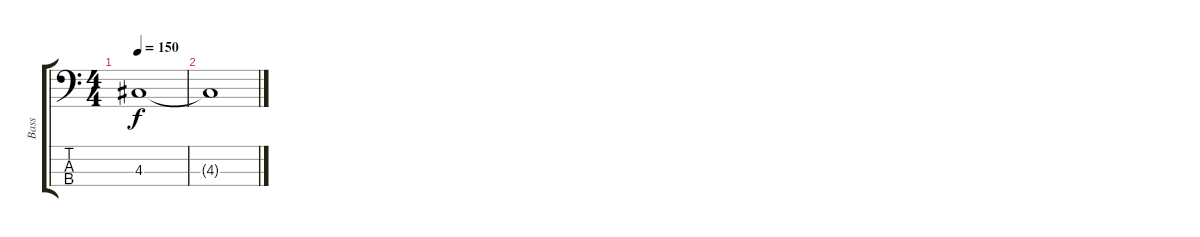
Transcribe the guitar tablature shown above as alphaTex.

\track ("Bass" "Bass") {instrument electricbassfinger}
\staff {score tabs}
\tuning (G2 D2 A1 E1) {hide}
\ts (4 4)
\tempo 150
\clef f4
\ks c
4.3.1{dy f} |
4.3{t}.1
